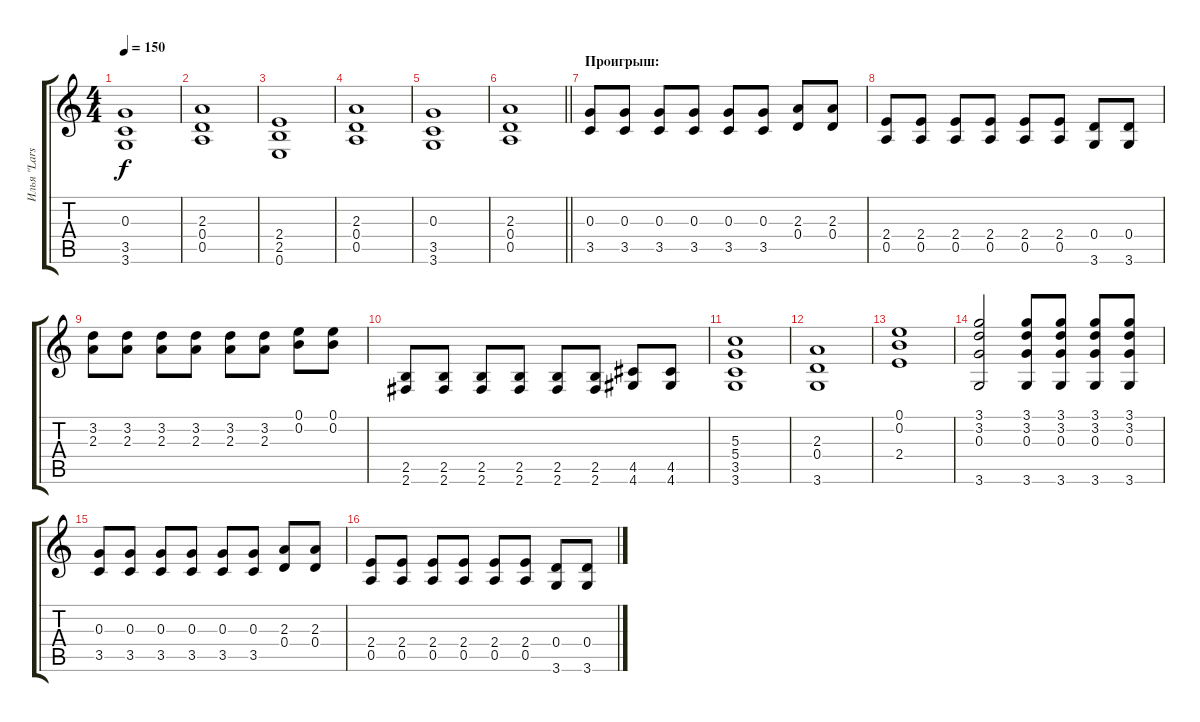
\track ("Илья \"Lars\" Мамонтов" "Илья \"Lars") {instrument distortionguitar}
\staff {score tabs}
\tuning (E4 B3 G3 D3 A2 E2) {hide}
\ts (4 4)
\tempo 150
\clef g2
\ks c
(0.3 3.5 3.6).1{dy f} |
(2.3 0.4 0.5).1 |
(2.4 2.5 0.6).1 |
(2.3 0.4 0.5).1 |
(0.3 3.5 3.6).1 |
\barLineRight lightlight
(2.3 0.4 0.5).1 |
\section ("" "Проигрыш:")
(0.3 3.5).8 (0.3 3.5).8 (0.3 3.5).8 (0.3 3.5).8 (0.3 3.5).8 (0.3 3.5).8 (2.3 0.4).8 (2.3 0.4).8 |
(2.4 0.5).8 (2.4 0.5).8 (2.4 0.5).8 (2.4 0.5).8 (2.4 0.5).8 (2.4 0.5).8 (0.4 3.6).8 (0.4 3.6).8 |
(3.2 2.3).8 (3.2 2.3).8 (3.2 2.3).8 (3.2 2.3).8 (3.2 2.3).8 (3.2 2.3).8 (0.1 0.2).8 (0.1 0.2).8 |
(2.5 2.6).8 (2.5 2.6).8 (2.5 2.6).8 (2.5 2.6).8 (2.5 2.6).8 (2.5 2.6).8 (4.5 4.6).8 (4.5 4.6).8 |
(5.3 5.4 3.5 3.6).1 |
(2.3 0.4 3.6).1 |
(0.1 0.2 2.4).1 |
(3.1 3.2 0.3 3.6).2 (3.1 3.2 0.3 3.6).8 (3.1 3.2 0.3 3.6).8 (3.1 3.2 0.3 3.6).8 (3.1 3.2 0.3 3.6).8 |
(0.3 3.5).8 (0.3 3.5).8 (0.3 3.5).8 (0.3 3.5).8 (0.3 3.5).8 (0.3 3.5).8 (2.3 0.4).8 (2.3 0.4).8 |
(2.4 0.5).8 (2.4 0.5).8 (2.4 0.5).8 (2.4 0.5).8 (2.4 0.5).8 (2.4 0.5).8 (0.4 3.6).8 (0.4 3.6).8
